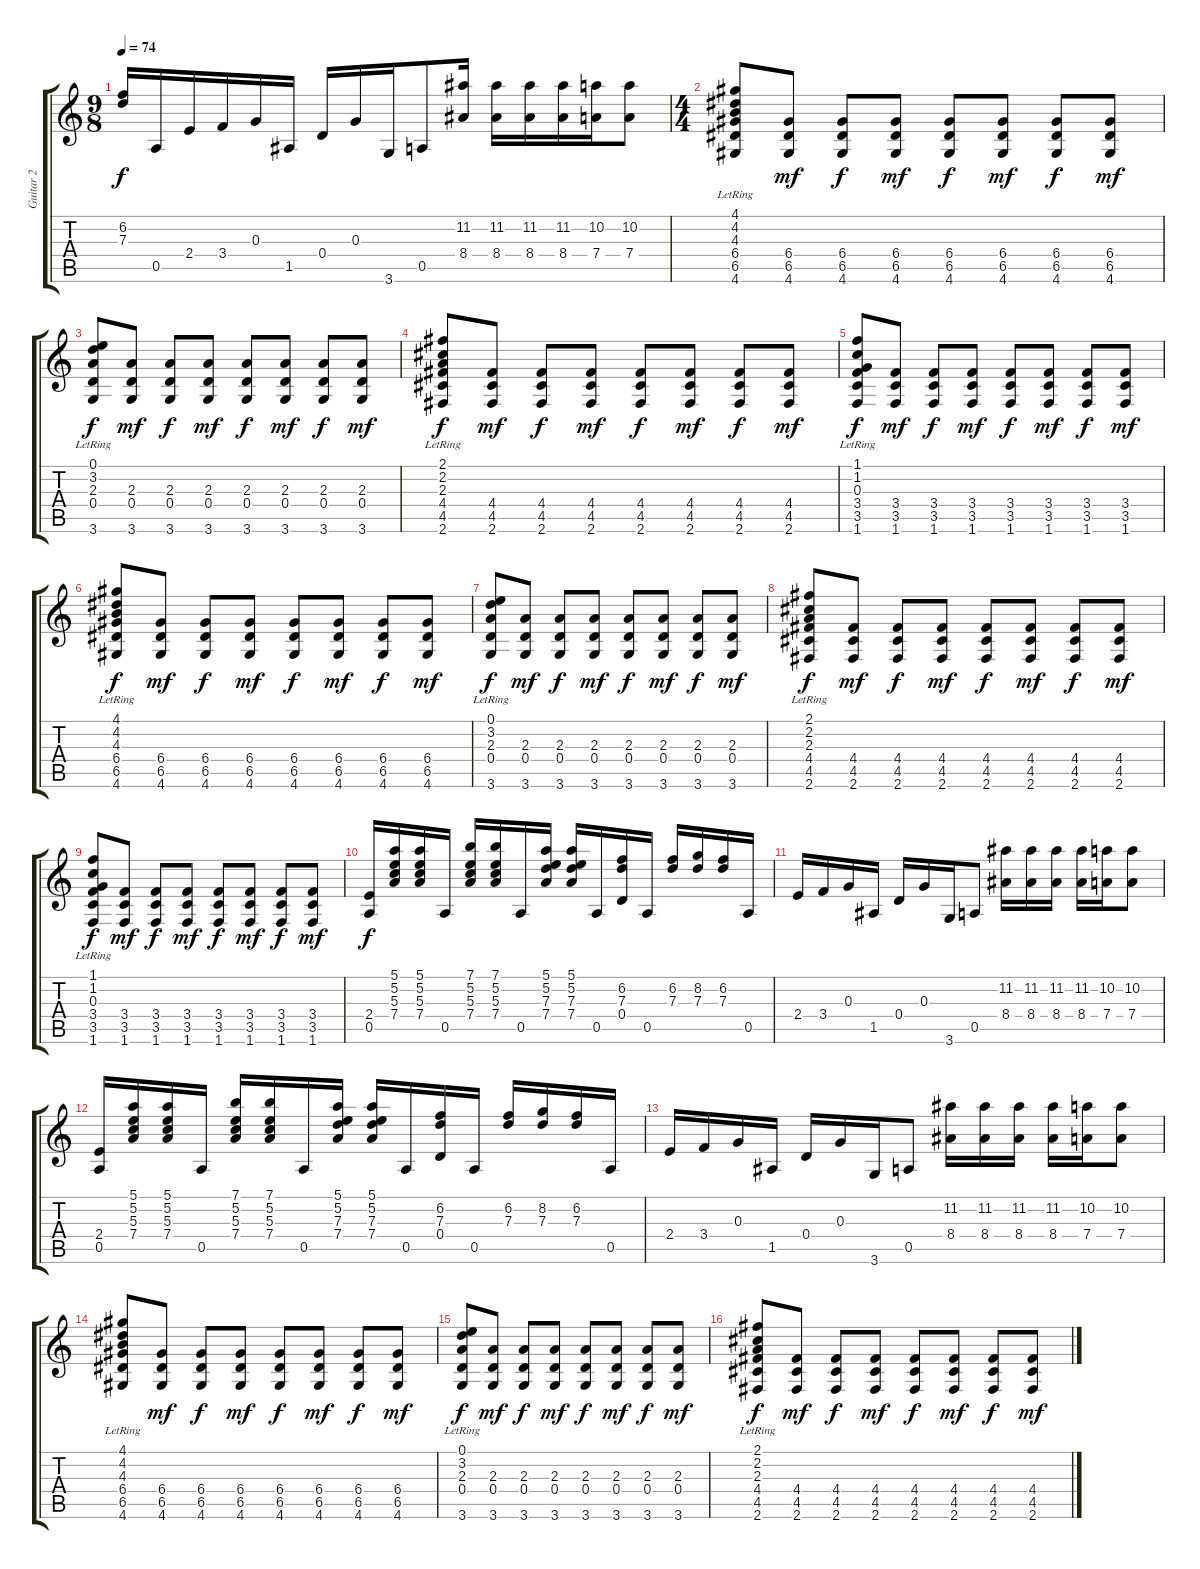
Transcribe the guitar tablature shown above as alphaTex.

\track ("Guitar 2" "Guitar 2") {instrument electricguitarclean}
\staff {score tabs}
\tuning (E4 B3 G3 D3 A2 E2) {hide}
\ts (9 8)
\tempo 74
\clef g2
\ks c
(6.2 7.3).16{dy f} 0.5.16 2.4.16 3.4.16 0.3.16 1.5.16 0.4.16 0.3.16 3.6.16 0.5.8 (11.2 8.4).16 (11.2 8.4).16 (11.2 8.4).16 (11.2 8.4).16 (10.2 7.4).16 (10.2 7.4).8 |
\ts (4 4)
(4.1{lr} 4.2{lr} 4.3{lr} 6.4 6.5 4.6).8 (6.4 6.5 4.6).8{dy mf} (6.4 6.5 4.6).8{dy f} (6.4 6.5 4.6).8{dy mf} (6.4 6.5 4.6).8{dy f} (6.4 6.5 4.6).8{dy mf} (6.4 6.5 4.6).8{dy f} (6.4 6.5 4.6).8{dy mf} |
(0.1{lr} 3.2{lr} 2.3 0.4 3.6).8{dy f} (2.3 0.4 3.6).8{dy mf} (2.3 0.4 3.6).8{dy f} (2.3 0.4 3.6).8{dy mf} (2.3 0.4 3.6).8{dy f} (2.3 0.4 3.6).8{dy mf} (2.3 0.4 3.6).8{dy f} (2.3 0.4 3.6).8{dy mf} |
(2.1{lr} 2.2{lr} 2.3{lr} 4.4 4.5 2.6).8{dy f} (4.4 4.5 2.6).8{dy mf} (4.4 4.5 2.6).8{dy f} (4.4 4.5 2.6).8{dy mf} (4.4 4.5 2.6).8{dy f} (4.4 4.5 2.6).8{dy mf} (4.4 4.5 2.6).8{dy f} (4.4 4.5 2.6).8{dy mf} |
(1.1{lr} 1.2{lr} 0.3{lr} 3.4 3.5 1.6).8{dy f} (3.4 3.5 1.6).8{dy mf} (3.4 3.5 1.6).8{dy f} (3.4 3.5 1.6).8{dy mf} (3.4 3.5 1.6).8{dy f} (3.4 3.5 1.6).8{dy mf} (3.4 3.5 1.6).8{dy f} (3.4 3.5 1.6).8{dy mf} |
(4.1{lr} 4.2{lr} 4.3{lr} 6.4 6.5 4.6).8{dy f} (6.4 6.5 4.6).8{dy mf} (6.4 6.5 4.6).8{dy f} (6.4 6.5 4.6).8{dy mf} (6.4 6.5 4.6).8{dy f} (6.4 6.5 4.6).8{dy mf} (6.4 6.5 4.6).8{dy f} (6.4 6.5 4.6).8{dy mf} |
(0.1{lr} 3.2{lr} 2.3 0.4 3.6).8{dy f} (2.3 0.4 3.6).8{dy mf} (2.3 0.4 3.6).8{dy f} (2.3 0.4 3.6).8{dy mf} (2.3 0.4 3.6).8{dy f} (2.3 0.4 3.6).8{dy mf} (2.3 0.4 3.6).8{dy f} (2.3 0.4 3.6).8{dy mf} |
(2.1{lr} 2.2{lr} 2.3{lr} 4.4 4.5 2.6).8{dy f} (4.4 4.5 2.6).8{dy mf} (4.4 4.5 2.6).8{dy f} (4.4 4.5 2.6).8{dy mf} (4.4 4.5 2.6).8{dy f} (4.4 4.5 2.6).8{dy mf} (4.4 4.5 2.6).8{dy f} (4.4 4.5 2.6).8{dy mf} |
(1.1{lr} 1.2{lr} 0.3{lr} 3.4 3.5 1.6).8{dy f} (3.4 3.5 1.6).8{dy mf} (3.4 3.5 1.6).8{dy f} (3.4 3.5 1.6).8{dy mf} (3.4 3.5 1.6).8{dy f} (3.4 3.5 1.6).8{dy mf} (3.4 3.5 1.6).8{dy f} (3.4 3.5 1.6).8{dy mf} |
(2.4 0.5).16{dy f} (5.1 5.2 5.3 7.4).16 (5.1 5.2 5.3 7.4).16 0.5.16 (7.1 5.2 5.3 7.4).16 (7.1 5.2 5.3 7.4).16 0.5.16 (5.1 5.2 7.3 7.4).16 (5.1 5.2 7.3 7.4).16 0.5.16 (6.2 7.3 0.4).16 0.5.16 (6.2 7.3).16 (8.2 7.3).16 (6.2 7.3).16 0.5.16 |
2.4.16 3.4.16 0.3.16 1.5.16 0.4.16 0.3.16 3.6.16 0.5.8 (11.2 8.4).16 (11.2 8.4).16 (11.2 8.4).16 (11.2 8.4).16 (10.2 7.4).16 (10.2 7.4).8 |
(2.4 0.5).16 (5.1 5.2 5.3 7.4).16 (5.1 5.2 5.3 7.4).16 0.5.16 (7.1 5.2 5.3 7.4).16 (7.1 5.2 5.3 7.4).16 0.5.16 (5.1 5.2 7.3 7.4).16 (5.1 5.2 7.3 7.4).16 0.5.16 (6.2 7.3 0.4).16 0.5.16 (6.2 7.3).16 (8.2 7.3).16 (6.2 7.3).16 0.5.16 |
2.4.16 3.4.16 0.3.16 1.5.16 0.4.16 0.3.16 3.6.16 0.5.8 (11.2 8.4).16 (11.2 8.4).16 (11.2 8.4).16 (11.2 8.4).16 (10.2 7.4).16 (10.2 7.4).8 |
(4.1{lr} 4.2{lr} 4.3{lr} 6.4 6.5 4.6).8 (6.4 6.5 4.6).8{dy mf} (6.4 6.5 4.6).8{dy f} (6.4 6.5 4.6).8{dy mf} (6.4 6.5 4.6).8{dy f} (6.4 6.5 4.6).8{dy mf} (6.4 6.5 4.6).8{dy f} (6.4 6.5 4.6).8{dy mf} |
(0.1{lr} 3.2{lr} 2.3 0.4 3.6).8{dy f} (2.3 0.4 3.6).8{dy mf} (2.3 0.4 3.6).8{dy f} (2.3 0.4 3.6).8{dy mf} (2.3 0.4 3.6).8{dy f} (2.3 0.4 3.6).8{dy mf} (2.3 0.4 3.6).8{dy f} (2.3 0.4 3.6).8{dy mf} |
(2.1{lr} 2.2{lr} 2.3{lr} 4.4 4.5 2.6).8{dy f} (4.4 4.5 2.6).8{dy mf} (4.4 4.5 2.6).8{dy f} (4.4 4.5 2.6).8{dy mf} (4.4 4.5 2.6).8{dy f} (4.4 4.5 2.6).8{dy mf} (4.4 4.5 2.6).8{dy f} (4.4 4.5 2.6).8{dy mf}
